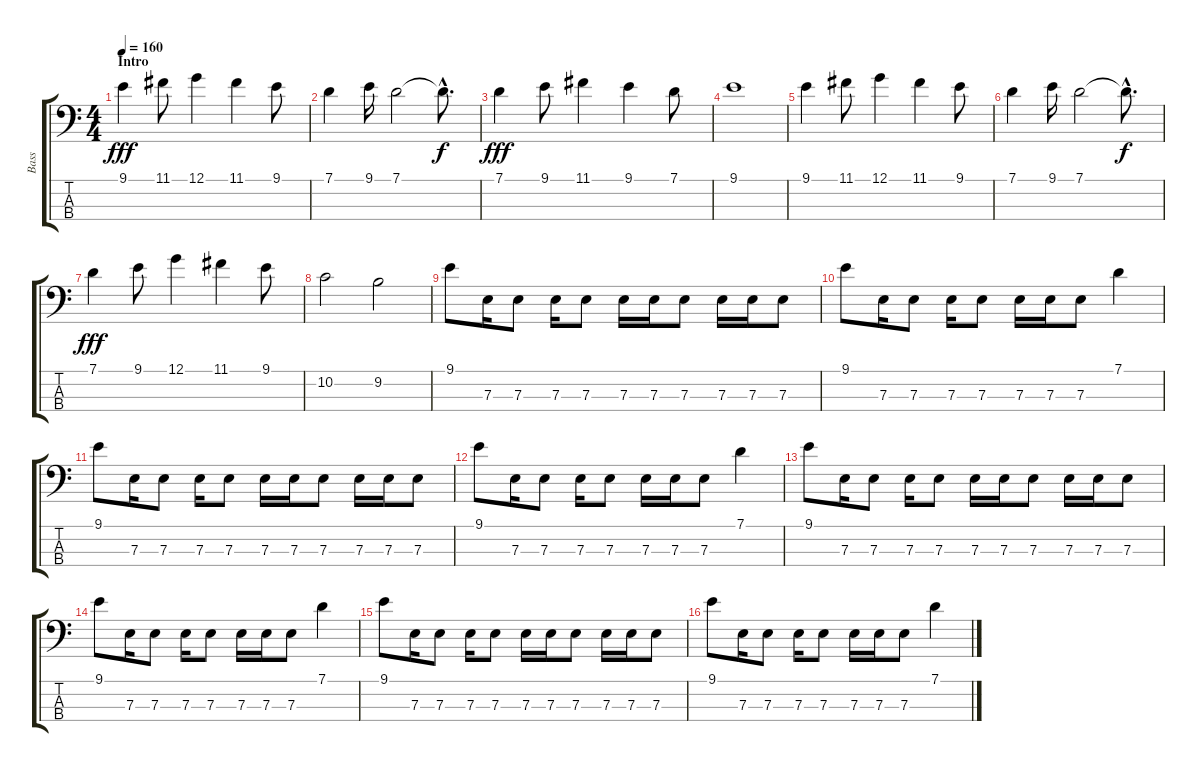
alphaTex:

\track ("Bass" "Bass") {instrument electricbasspick}
\staff {score tabs}
\tuning (G2 D2 A1 E1) {hide}
\ts (4 4)
\section ("" "Intro")
\tempo 160
\clef f4
\ks c
9.1.4{dy fff instrument electricbasspick} 11.1.8 12.1.4 11.1.4 9.1.8 |
7.1.4 9.1.16 7.1.2 7.1{hac t}.8{d dy f} |
7.1.4{dy fff} 9.1.8 11.1.4 9.1.4 7.1.8 |
9.1.1 |
9.1.4 11.1.8 12.1.4 11.1.4 9.1.8 |
7.1.4 9.1.16 7.1.2 7.1{hac t}.8{d dy f} |
7.1.4{dy fff} 9.1.8 12.1.4 11.1.4 9.1.8 |
10.2.2 9.2.2 |
9.1.8 7.3.16 7.3.8 7.3.16 7.3.8 7.3.16 7.3.16 7.3.8 7.3.16 7.3.16 7.3.8 |
9.1.8 7.3.16 7.3.8 7.3.16 7.3.8 7.3.16 7.3.16 7.3.8 7.1.4 |
9.1.8 7.3.16 7.3.8 7.3.16 7.3.8 7.3.16 7.3.16 7.3.8 7.3.16 7.3.16 7.3.8 |
9.1.8 7.3.16 7.3.8 7.3.16 7.3.8 7.3.16 7.3.16 7.3.8 7.1.4 |
9.1.8 7.3.16 7.3.8 7.3.16 7.3.8 7.3.16 7.3.16 7.3.8 7.3.16 7.3.16 7.3.8 |
9.1.8 7.3.16 7.3.8 7.3.16 7.3.8 7.3.16 7.3.16 7.3.8 7.1.4 |
9.1.8 7.3.16 7.3.8 7.3.16 7.3.8 7.3.16 7.3.16 7.3.8 7.3.16 7.3.16 7.3.8 |
9.1.8 7.3.16 7.3.8 7.3.16 7.3.8 7.3.16 7.3.16 7.3.8 7.1.4
